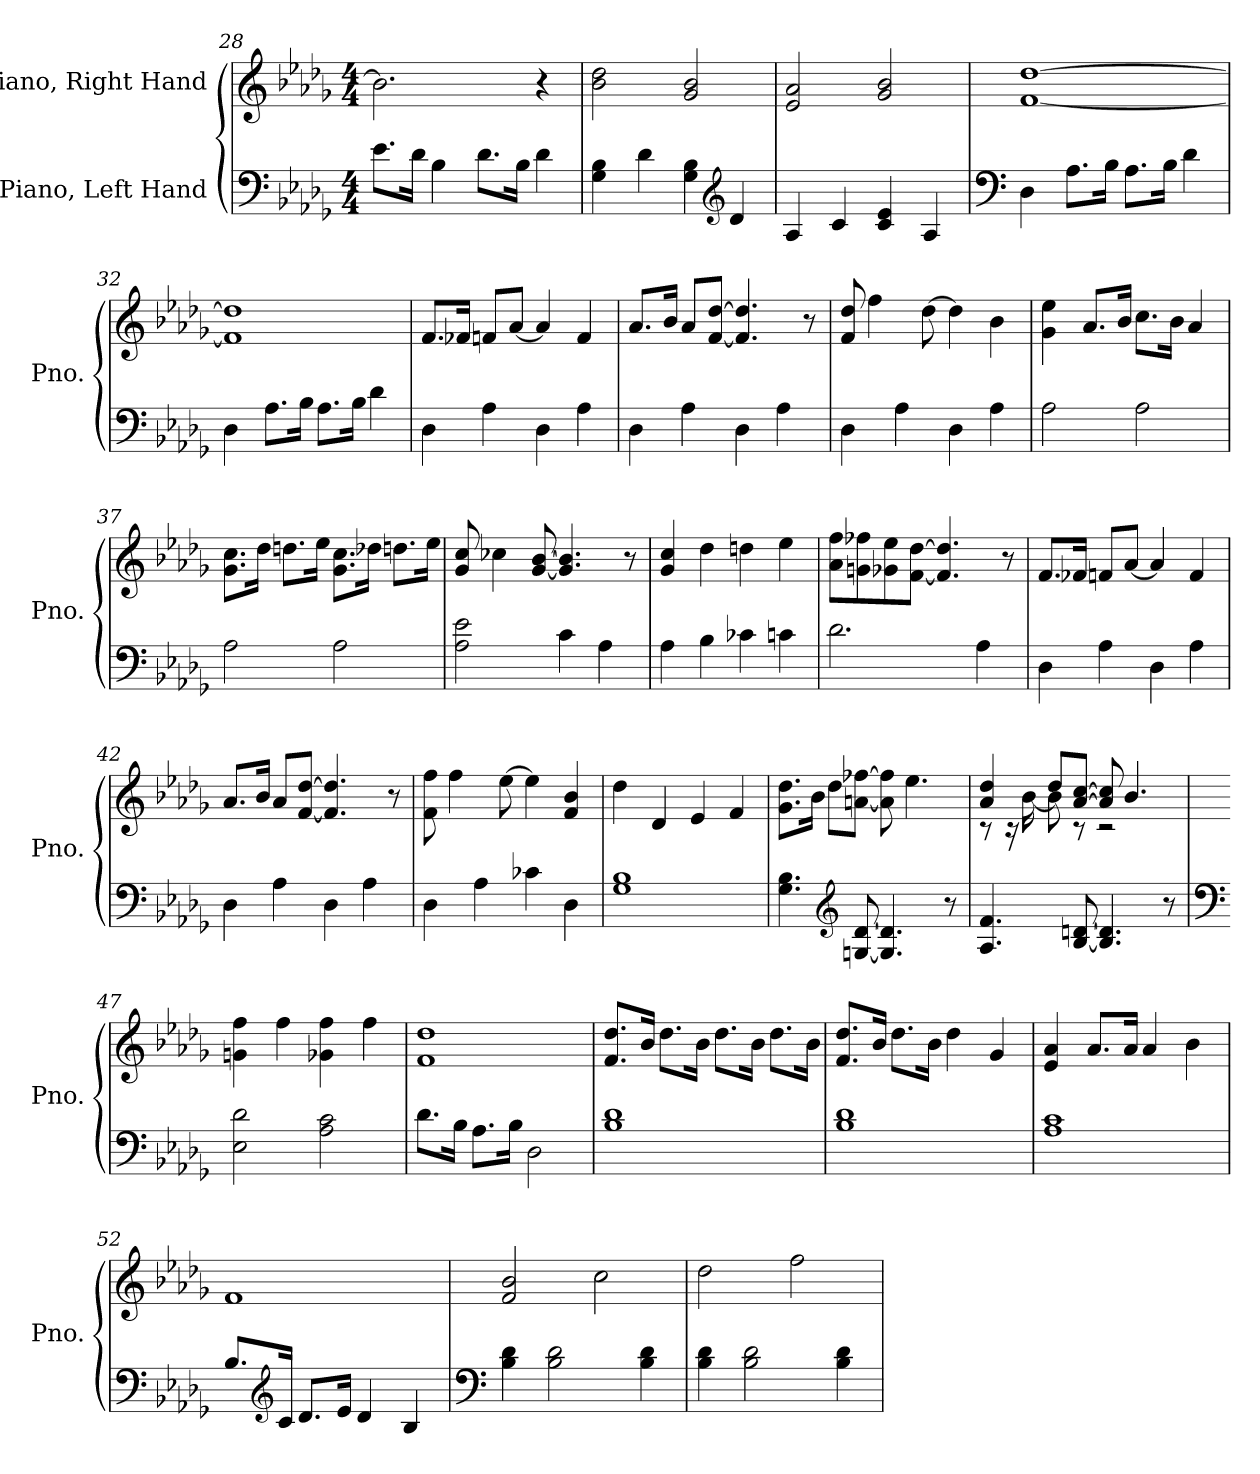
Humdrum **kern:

**kern	**kern
*part2	*part1
*staff2	*staff1
*I"Piano, Left Hand	*I"Piano, Right Hand
*I'Pno.	*I'Pno.
!!LO:PB:g=z
*clefF4	*clefG2
*k[b-e-a-d-g-]	*k[b-e-a-d-g-]
*M4/4	*M4/4
=28	=28
8.e-\L	2.b-\]
16d-\Jk	.
4B-\	.
8.d-\L	.
16B-\Jk	.
4d-\	4r
=29	=29
4G-\ 4B-\	2b-\ 2dd-\
4d-\	.
4G-\ 4B-\	2g-/ 2b-/
*clefG2	*
4d-/	.
=30	=30
4A-/	2e-/ 2a-/
4c/	.
4c/ 4e-/	2g-/ 2b-/
4A-/	.
=31	=31
*clefF4	*
4D-\	[1f [1dd-
8.A-\L	.
16B-\Jk	.
8.A-\L	.
16B-\Jk	.
4d-\	.
=32	=32
4D-\	1f] 1dd-]
8.A-\L	.
16B-\Jk	.
8.A-\L	.
16B-\Jk	.
4d-\	.
!!LO:LB:g=z
=33	=33
4D-\	8.f/L
.	16f-X/Jk
4A-\	8fn/L
.	[8a-/J
4D-\	4a-/]
4A-\	4f/
=34	=34
4D-\	8.a-/L
.	16b-/Jk
4A-\	8a-/L
.	[8f/ [8dd-/J
4D-\	4.f/] 4.dd-/]
4A-\	.
.	8r
=35	=35
4D-\	8f/ 8dd-/
.	4ff\
4A-\	.
.	[8dd-\
4D-\	4dd-\]
4A-\	4b-\
=36	=36
2A-\	4g-\ 4ee-\
.	8.a-/L
.	16b-/Jk
2A-\	8.cc\L
.	16b-\Jk
.	4a-/
!!LO:LB:g=z
=37	=37
2A-\	8.g-\ 8.cc\L
.	16dd-\Jk
.	8.ddn\L
.	16ee-\Jk
2A-\	8.g-\ 8.cc\L
.	16dd-X\Jk
.	8.ddn\L
.	16ee-\Jk
=38	=38
2A-\ 2e-\	8g-/ 8cc/
.	4cc-X\
.	[8g-/ [8b-/
4c\	4.g-/] 4.b-/]
4A-\	.
.	8r
=39	=39
4A-\	4g-/ 4cc/
4B-\	4dd-\
4c-X\	4ddn\
4cn\	4ee-\
=40	=40
2.d-\	8a-\ 8ff\L
.	8gn\ 8ff-X\
.	8g-X\ 8ee-\
.	[8f\ [8dd-\J
.	4.f/] 4.dd-/]
4A-\	.
.	8r
!!LO:LB:g=z
=41	=41
4D-\	8.f/L
.	16f-X/Jk
4A-\	8fn/L
.	[8a-/J
4D-\	4a-/]
4A-\	4f/
=42	=42
4D-\	8.a-/L
.	16b-/Jk
4A-\	8a-/L
.	[8f/ [8dd-/J
4D-\	4.f/] 4.dd-/]
4A-\	.
.	8r
=43	=43
4D-\	8f\ 8ff\
.	4ff\
4A-\	.
.	[8ee-\
4c-X\	4ee-\]
4D-\	4f/ 4b-/
=44	=44
1G- 1B-	4dd-\
.	4d-/
.	4e-/
.	4f/
=45	=45
4.G-\ 4.B-\	8.g-\ 8.dd-\L
.	16b-\Jk
.	8dd-\L
*clefG2	*
[8Gn/ [8d-/	[8an\ [8ff-X\J
4.G/] 4.d-/]	8a\] 8ff-\]
.	4.ee-\
8r	.
!!LO:LB:g=z
=46	=46
*	*^
4.A-/ 4.f/	4a-/ 4dd-/	8r
.	.	16r
.	.	[16b-\
.	8dd-/L	8b-\]
[8B-/ [8dn/	[8a-/ [8cc/J	8r
4.B-/] 4.d/]	8a-/] 8cc/]	2r
.	4.b-/	.
8r	.	.
*	*v	*v
=47	=47
*clefF4	*
2E-\ 2d-\	4gn\ 4ff\
.	4ff\
2A-\ 2c\	4g-X\ 4ff\
.	4ff\
=48	=48
8.d-\L	1f 1dd-
16B-\Jk	.
8.A-\L	.
16B-\Jk	.
2D-\	.
=49	=49
1B- 1d-	8.f/ 8.dd-/L
.	16b-/Jk
.	8.dd-\L
.	16b-\Jk
.	8.dd-\L
.	16b-\Jk
.	8.dd-\L
.	16b-\Jk
!!LO:LB:g=z
=50	=50
1B- 1d-	8.f/ 8.dd-/L
.	16b-/Jk
.	8.dd-\L
.	16b-\Jk
.	4dd-\
.	4g-/
=51	=51
1A- 1c	4e-/ 4a-/
.	8.a-/L
.	16a-/Jk
.	4a-/
.	4b-\
=52	=52
8.B-/L	1f
*clefG2	*
16c/Jk	.
8.d-/L	.
16e-/Jk	.
4d-/	.
4B-/	.
=53	=53
*clefF4	*
4B-\ 4d-\	2f/ 2b-/
2B-\ 2d-\	.
.	2cc\
4B-\ 4d-\	.
=54	=54
4B-\ 4d-\	2dd-\
2B-\ 2d-\	.
.	2ff\
4B-\ 4d-\	.
=	=
*-	*-
